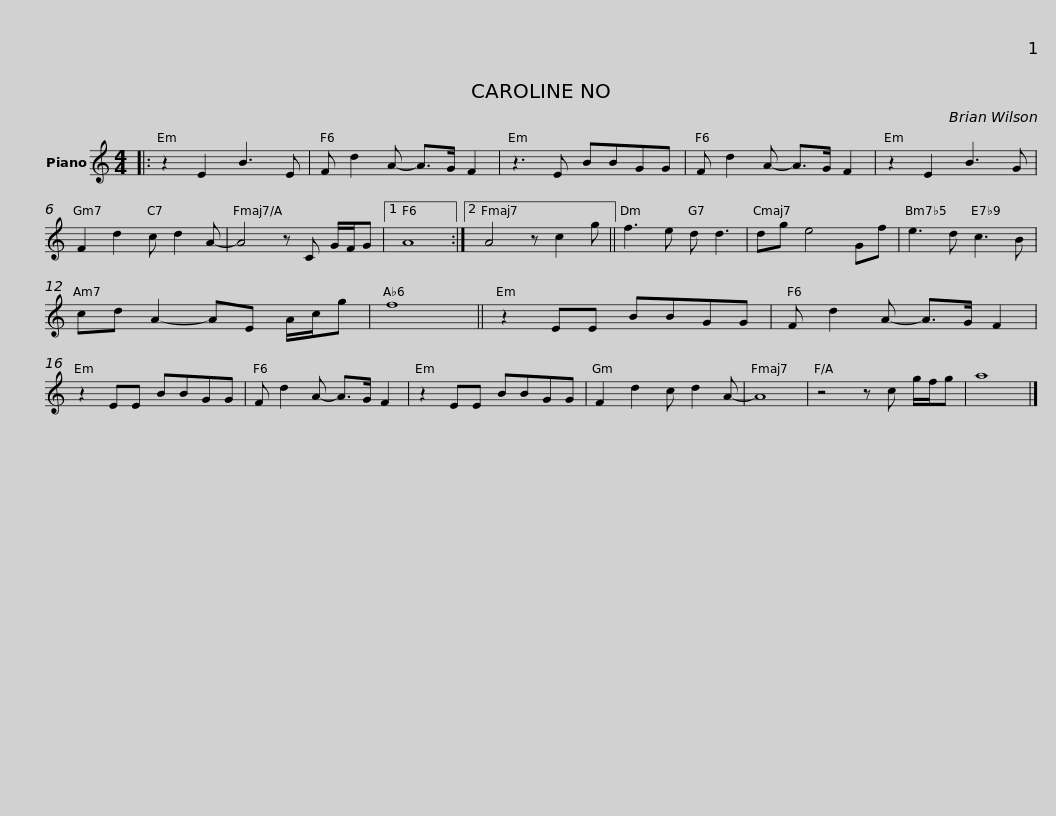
X:1
L:1/8
M:4/4
I:linebreak $
K:C
V:1 treble
V:1
|: z2 E2 B3 E | F d2 A- A>G F2 | z3 E BBGG | F d2 A- A>G F2 |$ z2 E2 B3 G | %5
 F2 d2 c d2 A- | A4 z C G/F/G |1 A8 :|2$ A4 z c2 g || f3 e d d3 | %10
 dg e4 Gf | e3 d c3 B |$ cd A2- AE A/c/g | f8 || z2 EE BBGG | %15
 F d2 A- A>G F2 |$ z2 EE BBGG | F d2 A- A>G F2 | z2 EE BBGG | F2 d2 c d2 A- |$ %20
 A8 | z4 z c g/f/g | a8 |] %23
